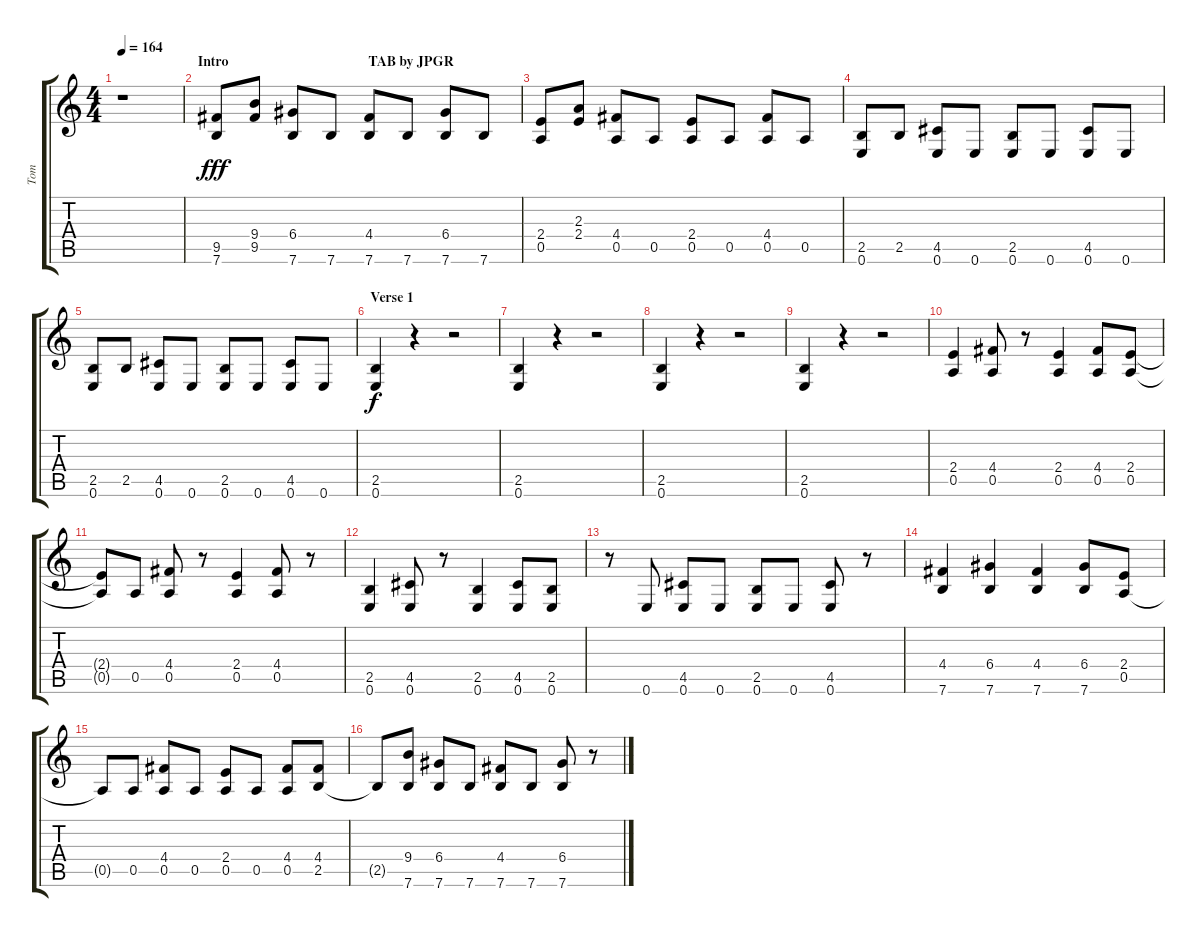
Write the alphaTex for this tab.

\track ("Tom" "Tom") {instrument electricguitarclean}
\staff {score tabs}
\tuning (E4 B3 G3 D3 A2 E2) {hide}
\ts (4 4)
\tempo 164
\clef g2
\ks c
r.1{dy fff instrument electricguitarclean} |
\section ("" "Intro                                        TAB by JPGR")
(9.5 7.6).8{volume 12} (9.4 9.5).8 (6.4 7.6).8 7.6.8 (4.4 7.6).8 7.6.8 (6.4 7.6).8 7.6.8 |
(2.4 0.5).8 (2.3 2.4).8 (4.4 0.5).8 0.5.8 (2.4 0.5).8 0.5.8 (4.4 0.5).8 0.5.8 |
(2.5 0.6).8 2.5.8 (4.5 0.6).8 0.6.8 (2.5 0.6).8 0.6.8 (4.5 0.6).8 0.6.8 |
(2.5 0.6).8 2.5.8 (4.5 0.6).8 0.6.8 (2.5 0.6).8 0.6.8 (4.5 0.6).8 0.6.8 |
\section ("" "Verse 1")
(2.5 0.6).4{dy f} r.4 r.2 |
(2.5 0.6).4 r.4 r.2 |
(2.5 0.6).4 r.4 r.2 |
(2.5 0.6).4 r.4 r.2 |
(2.4 0.5).4 (4.4 0.5).8 r.8 (2.4 0.5).4 (4.4 0.5).8 (2.4 0.5).8 |
(2.4{t} 0.5{t}).8 0.5.8 (4.4 0.5).8 r.8 (2.4 0.5).4 (4.4 0.5).8 r.8 |
(2.5 0.6).4 (4.5 0.6).8 r.8 (2.5 0.6).4 (4.5 0.6).8 (2.5 0.6).8 |
r.8 0.6.8 (4.5 0.6).8 0.6.8 (2.5 0.6).8 0.6.8 (4.5 0.6).8 r.8 |
(4.4 7.6).4 (6.4 7.6).4 (4.4 7.6).4 (6.4 7.6).8 (2.4 0.5).8 |
0.5{t}.8 0.5.8 (4.4 0.5).8 0.5.8 (2.4 0.5).8 0.5.8 (4.4 0.5).8 (4.4 2.5).8 |
2.5{t}.8 (9.4 7.6).8 (6.4 7.6).8 7.6.8 (4.4 7.6).8 7.6.8 (6.4 7.6).8 r.8
